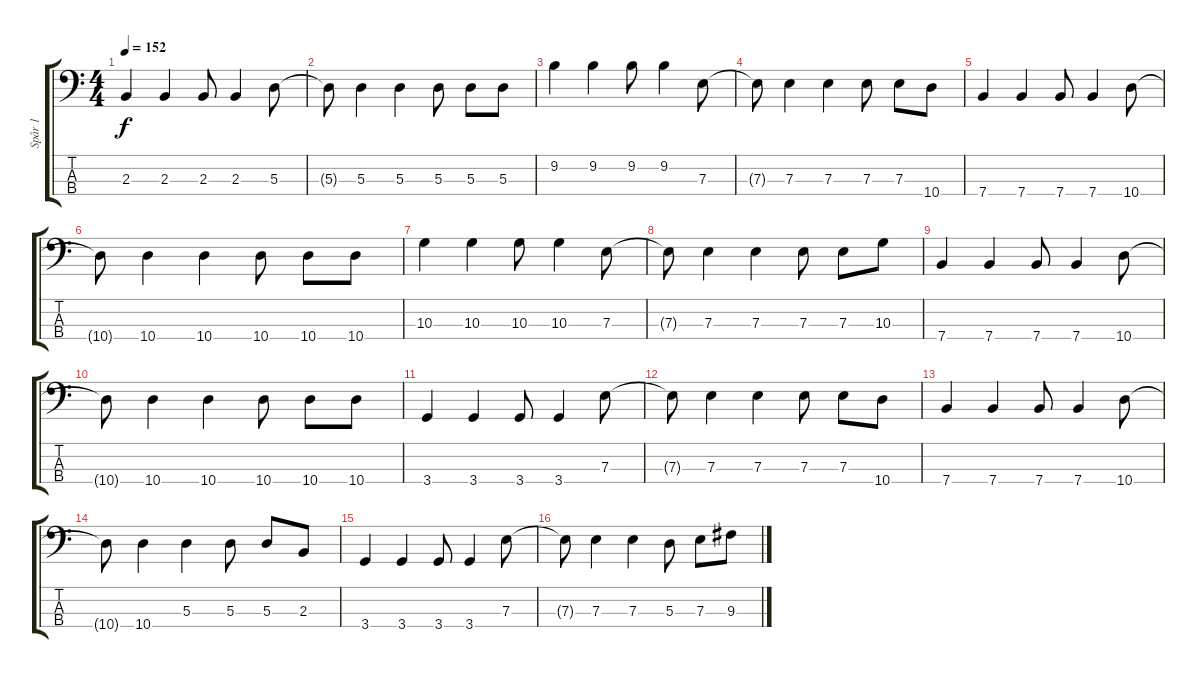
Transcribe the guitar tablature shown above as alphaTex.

\track ("Spår 1" "Spår 1") {instrument electricbassfinger}
\staff {score tabs}
\tuning (G2 D2 A1 E1) {hide}
\ts (4 4)
\tempo 152
\clef f4
\ks c
2.3.4{dy f} 2.3.4 2.3.8 2.3.4 5.3.8 |
5.3{t}.8 5.3.4 5.3.4 5.3.8 5.3.8 5.3.8 |
9.2.4 9.2.4 9.2.8 9.2.4 7.3.8 |
7.3{t}.8 7.3.4 7.3.4 7.3.8 7.3.8 10.4.8 |
7.4.4 7.4.4 7.4.8 7.4.4 10.4.8 |
10.4{t}.8 10.4.4 10.4.4 10.4.8 10.4.8 10.4.8 |
10.3.4 10.3.4 10.3.8 10.3.4 7.3.8 |
7.3{t}.8 7.3.4 7.3.4 7.3.8 7.3.8 10.3.8 |
7.4.4 7.4.4 7.4.8 7.4.4 10.4.8 |
10.4{t}.8 10.4.4 10.4.4 10.4.8 10.4.8 10.4.8 |
3.4.4 3.4.4 3.4.8 3.4.4 7.3.8 |
7.3{t}.8 7.3.4 7.3.4 7.3.8 7.3.8 10.4.8 |
7.4.4 7.4.4 7.4.8 7.4.4 10.4.8 |
10.4{t}.8 10.4.4 5.3.4 5.3.8 5.3.8 2.3.8 |
3.4.4 3.4.4 3.4.8 3.4.4 7.3.8 |
7.3{t}.8 7.3.4 7.3.4 5.3.8 7.3.8 9.3.8
